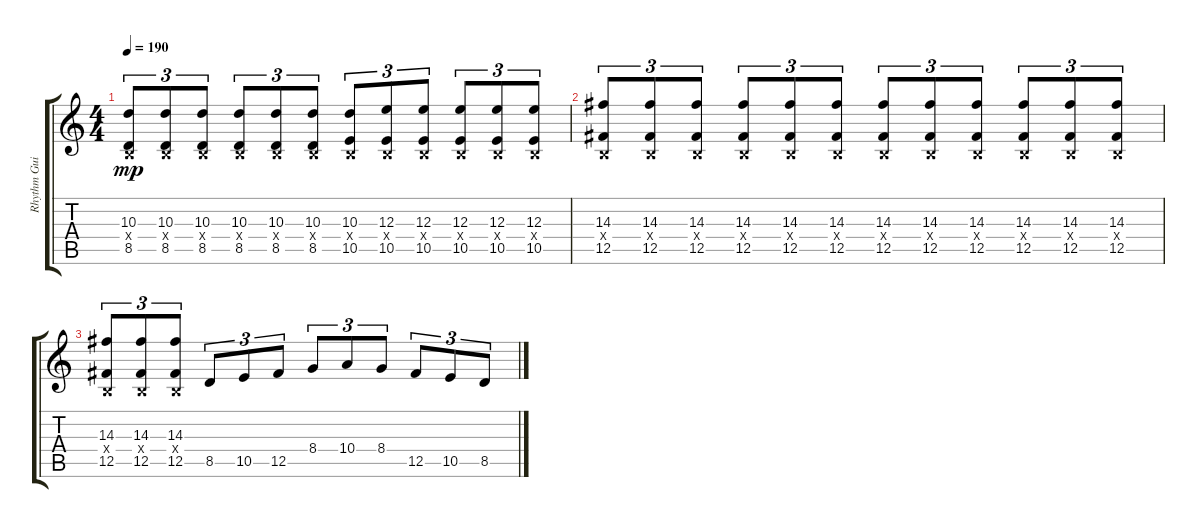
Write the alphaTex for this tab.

\track ("Rhythm Guitar - Jona" "Rhythm Gui") {instrument distortionguitar}
\staff {score tabs}
\tuning (Db4 Ab3 E3 B2 Gb2 B1) {hide}
\ts (4 4)
\tempo 190
\clef g2
\ks c
(10.3 0.4{x} 8.5).8{tu (3 2) dy mp} (10.3 0.4{x} 8.5).8{tu (3 2)} (10.3 0.4{x} 8.5).8{tu (3 2)} (10.3 0.4{x} 8.5).8{tu (3 2)} (10.3 0.4{x} 8.5).8{tu (3 2)} (10.3 0.4{x} 8.5).8{tu (3 2)} (10.3 0.4{x} 10.5).8{tu (3 2)} (12.3 0.4{x} 10.5).8{tu (3 2)} (12.3 0.4{x} 10.5).8{tu (3 2)} (12.3 0.4{x} 10.5).8{tu (3 2)} (12.3 0.4{x} 10.5).8{tu (3 2)} (12.3 0.4{x} 10.5).8{tu (3 2)} |
(14.3 0.4{x} 12.5).8{tu (3 2)} (14.3 0.4{x} 12.5).8{tu (3 2)} (14.3 0.4{x} 12.5).8{tu (3 2)} (14.3 0.4{x} 12.5).8{tu (3 2)} (14.3 0.4{x} 12.5).8{tu (3 2)} (14.3 0.4{x} 12.5).8{tu (3 2)} (14.3 0.4{x} 12.5).8{tu (3 2)} (14.3 0.4{x} 12.5).8{tu (3 2)} (14.3 0.4{x} 12.5).8{tu (3 2)} (14.3 0.4{x} 12.5).8{tu (3 2)} (14.3 0.4{x} 12.5).8{tu (3 2)} (14.3 0.4{x} 12.5).8{tu (3 2)} |
(14.3 0.4{x} 12.5).8{tu (3 2)} (14.3 0.4{x} 12.5).8{tu (3 2)} (14.3 0.4{x} 12.5).8{tu (3 2)} 8.5.8{tu (3 2)} 10.5.8{tu (3 2)} 12.5.8{tu (3 2)} 8.4.8{tu (3 2)} 10.4.8{tu (3 2)} 8.4.8{tu (3 2)} 12.5.8{tu (3 2)} 10.5.8{tu (3 2)} 8.5.8{tu (3 2)}
